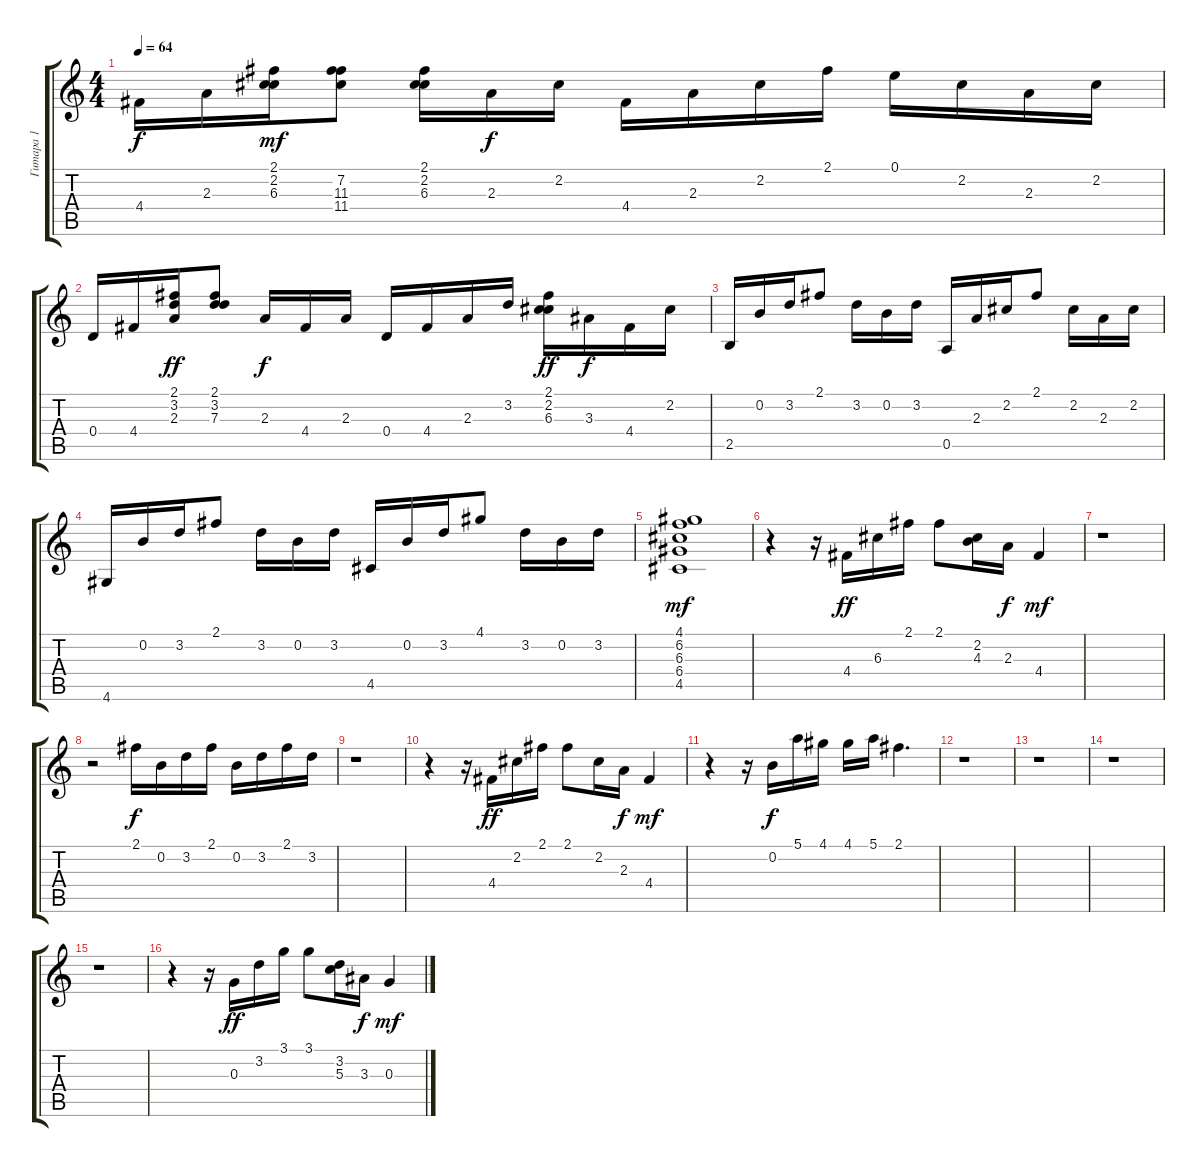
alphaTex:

\track ("Гитара 1" "Гитара 1") {instrument acousticguitarsteel}
\staff {score tabs}
\tuning (E4 B3 G3 D3 A2 E2) {hide}
\ts (4 4)
\tempo 64
\clef g2
\ks c
4.4.16{dy f volume 8} 2.3.16{volume 12} (2.1 2.2 6.3).16{dy mf} (7.2 11.3 11.4).8 (2.1 2.2 6.3).16 2.3.16{dy f} 2.2.16 4.4.16 2.3.16 2.2.16 2.1.16 0.1.16{volume 12} 2.2.16{volume 11} 2.3.16{volume 11} 2.2.16{volume 10} |
0.4.16 4.4.16 (2.1 3.2 2.3).16{dy ff} (2.1 3.2 7.3).8 2.3.16{dy f} 4.4.16 2.3.16 0.4.16 4.4.16 2.3.16 3.2.16 (2.1 2.2 6.3).16{dy ff} 3.3.16{dy f} 4.4.16 2.2.16 |
2.5.16 0.2.16 3.2.16 2.1.8 3.2.16 0.2.16 3.2.16 0.5.16 2.3.16 2.2.16 2.1.8 2.2.16 2.3.16 2.2.16 |
4.6.16 0.2.16 3.2.16 2.1.8 3.2.16 0.2.16 3.2.16 4.5.16 0.2.16 3.2.16 4.1.8 3.2.16 0.2.16 3.2.16 |
(4.1 6.2 6.3 6.4 4.5).1{dy mf} |
r.4 r.16 4.4.16{dy ff} 6.3.16 2.1.16 2.1.8 (2.2 4.3).16 2.3.16{dy f} 4.4.4{dy mf} |
r.1 |
r.2 2.1.16{dy f} 0.2.16 3.2.16 2.1.16 0.2.16 3.2.16 2.1.16 3.2.16 |
r.1 |
r.4 r.16 4.4.16{dy ff} 2.2.16 2.1.16 2.1.8 2.2.16 2.3.16{dy f} 4.4.4{dy mf} |
r.4 r.16 0.2.16{dy f} 5.1.16 4.1.16 4.1.16 5.1.16 2.1.4{d} |
r.1 |
r.1 |
r.1 |
r.1 |
r.4 r.16 0.3.16{dy ff volume 10} 3.2.16 3.1.16 3.1.8 (3.2 5.3).16 3.3.16{dy f} 0.3.4{dy mf}
